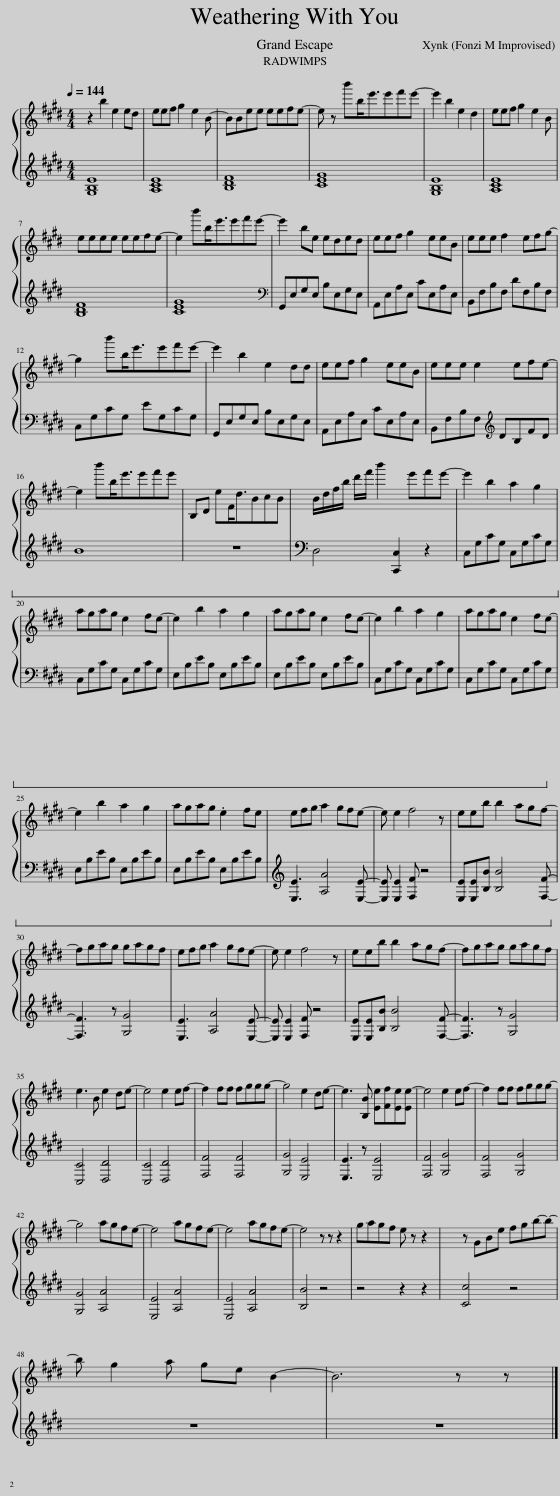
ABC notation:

X:1
%%score { 1 | 2 }
L:1/8
Q:1/4=144
M:4/4
I:linebreak $
K:E
V:1 treble
V:2 treble
V:1
 z2 b2 e2 ed | eef g2 e2 B- | BBee eefe- | e z b'b<e'e'f'e'- | e'2 b2 e2 d2 | %5
 eef g2 e2 B |$ eeee eefe- | e2 b'b<e'e'f'e'- | e'2 be eded | eef g2 eeB | %10
 eee f2 efg- |$ g2 b'b<e'e'f'e'- | e'2 b2 e2 dd | eef g2 eeB | eee e2 efe- |$ %15
 e2 b'b<e'e'f'e' | B,D eF<dBcB | B/d/f/b/ d'/f'/ b'2 e'f'e'- | e'2 b2 a2 g2 |$ agag e2 fe- | %20
 e2 b2!ped! a2 g2!ped-up! | agag e2 fe- | e2 b2 a2 g2 | agag e2 fe- |$ e2 b2 a2 g2 | %25
 agag .e2 fe | efg a2 gfe- | e e2!ped! f4 z!ped-up! | eeb b2 agf- |$ fgag gagf | %30
 efg a2 gfe- | e e2!ped! f4 z!ped-up! | eeb b2 agf- | fgag gagf |$ e3 B e2 de- | %35
 e4 e2 ef- | f2 ff fggg- | g4 e2 de- | e3 [B,B] [Ee][Ff][Ee][Ee-] | e4 e2 ef- | %40
 f2 ff fggg- |$ g4 agfe- | e4 agfe- | e4 agfe- | e4 z z z2 | %45
 gagf e z z2 | z GBe fgb-b- |$ b g2 a ge B2- | B6 z z |] %49
V:2
 [G,B,E]8 | [A,CE]8 | [B,DF]8 | [CEG]8 | [G,B,E]8 | %5
 [A,CE]8 |$ [B,DF]8 | [CEG]8 |[K:bass] G,,E,G,E, B,E,G,E, | A,,E,A,E, CE,A,E, | %10
 B,,F,B,F, DF,B,F, |$ C,G,CG, EG,CG, | G,,E,G,E, B,E,G,E, | A,,E,A,E, CE,A,E, | B,,F,B,F,[K:treble] DB,FD |$ %15
 B8 | z8 | D,4 [C,,C,]2 z2 | C,G,CG, C,G,CG, |$ C,G,CG, C,G,CG, | %20
 E,B,EB, E,B,EB, | E,B,EB, E,B,EB, | C,G,CG, C,G,CG, | C,G,CG, C,G,CG, |$ E,B,EB, E,B,EB, | %25
 E,B,EB, E,B,EB, | [E,E]3 [A,A]4 [E,E]- | [E,E] [E,E]2 [F,F] z4 | [E,E][E,E][B,B] [B,B]4 [F,F]- |$ [F,F]3 z [G,G]4 | %30
 [E,E]3 [A,A]4 [E,E]- | [E,E] [E,E]2 [F,F] z4 | [E,E][E,E][B,B] [B,B]4 [F,F]- | [F,F]3 z [G,G]4 |$ [C,C]4 [D,D]4 | %35
 [C,C]4 [D,D]4 | [F,F]4 [F,F]4 | [G,G]4 [E,E]4 | [E,E]3 z [E,E]4 | [F,F]4 [G,G]4 | %40
 [F,F]4 [G,G]4 |$ [G,G]4 [A,A]4 | [E,E]4 [A,A]4 | [E,E]4 [A,A]4 | [B,B]4 z4 | %45
 z4 z2 z2 | [Cc]4 z4 |$ z8 | z8 |] %49
